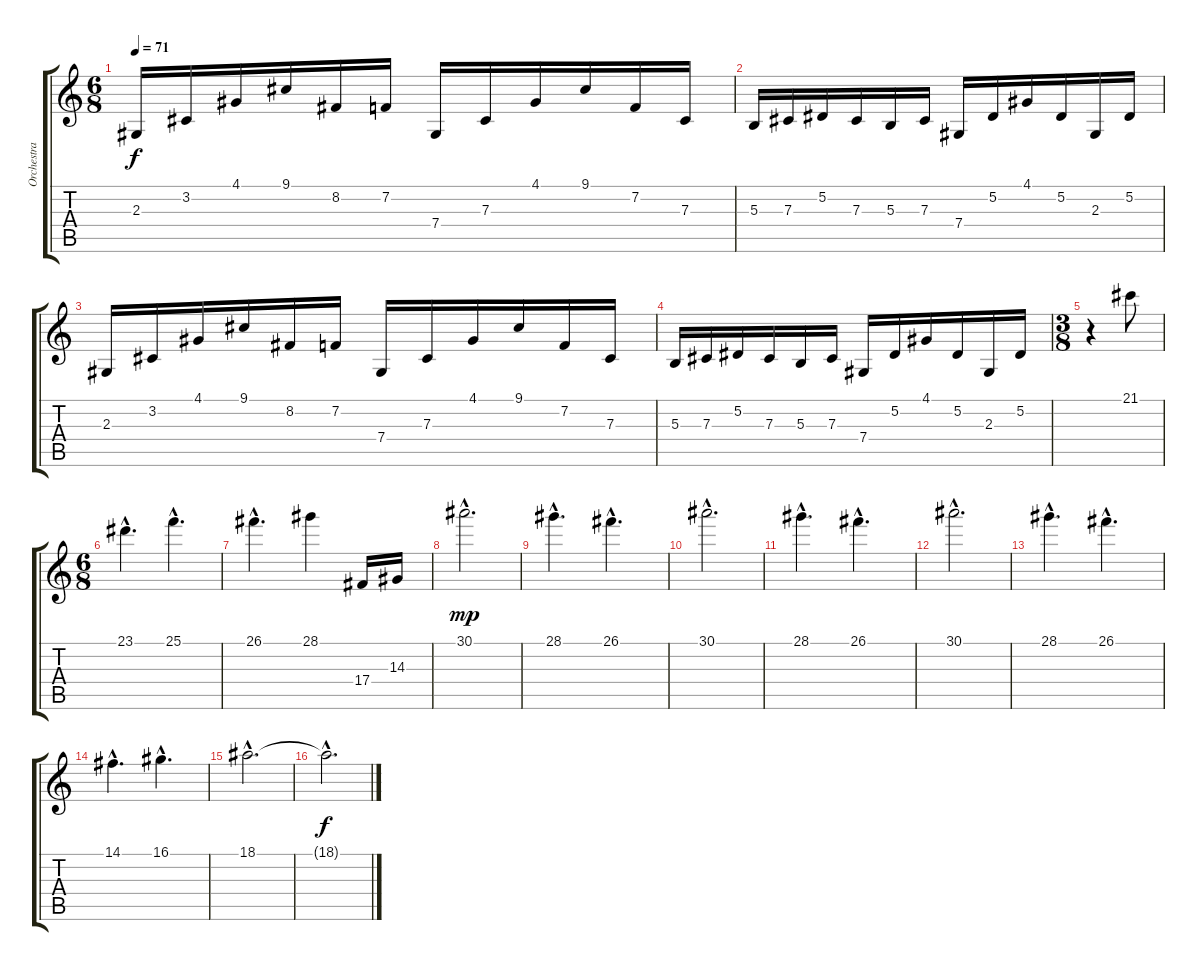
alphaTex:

\track ("Orchestra" "Orchestra") {instrument stringensemble1}
\staff {score tabs}
\tuning (E4 Bb3 Gb3 Db3 Ab2 Eb2) {hide}
\ts (6 8)
\tempo 71
\clef g2
\ks c
2.3.16{dy f} 3.2.16 4.1.16 9.1.16 8.2.16 7.2.16 7.4.16 7.3.16 4.1.16 9.1.16 7.2.16 7.3.16 |
5.3.16 7.3.16 5.2.16 7.3.16 5.3.16 7.3.16 7.4.16 5.2.16 4.1.16 5.2.16 2.3.16 5.2.16 |
2.3.16 3.2.16 4.1.16 9.1.16 8.2.16 7.2.16 7.4.16 7.3.16 4.1.16 9.1.16 7.2.16 7.3.16 |
5.3.16 7.3.16 5.2.16 7.3.16 5.3.16 7.3.16 7.4.16 5.2.16 4.1.16 5.2.16 2.3.16 5.2.16 |
\ts (3 8)
r.4 21.1.8 |
\ts (6 8)
23.1{hac}.4{d} 25.1{hac}.4{d} |
26.1{hac}.4{d} 28.1.4 17.4.16 14.3.16 |
30.1{hac}.2{d dy mp} |
28.1{hac}.4{d} 26.1{hac}.4{d} |
30.1{hac}.2{d} |
28.1{hac}.4{d} 26.1{hac}.4{d} |
30.1{hac}.2{d} |
28.1{hac}.4{d} 26.1{hac}.4{d} |
14.1{hac}.4{d} 16.1{hac}.4{d} |
18.1{hac}.2{d} |
18.1{hac t}.2{d dy f}
